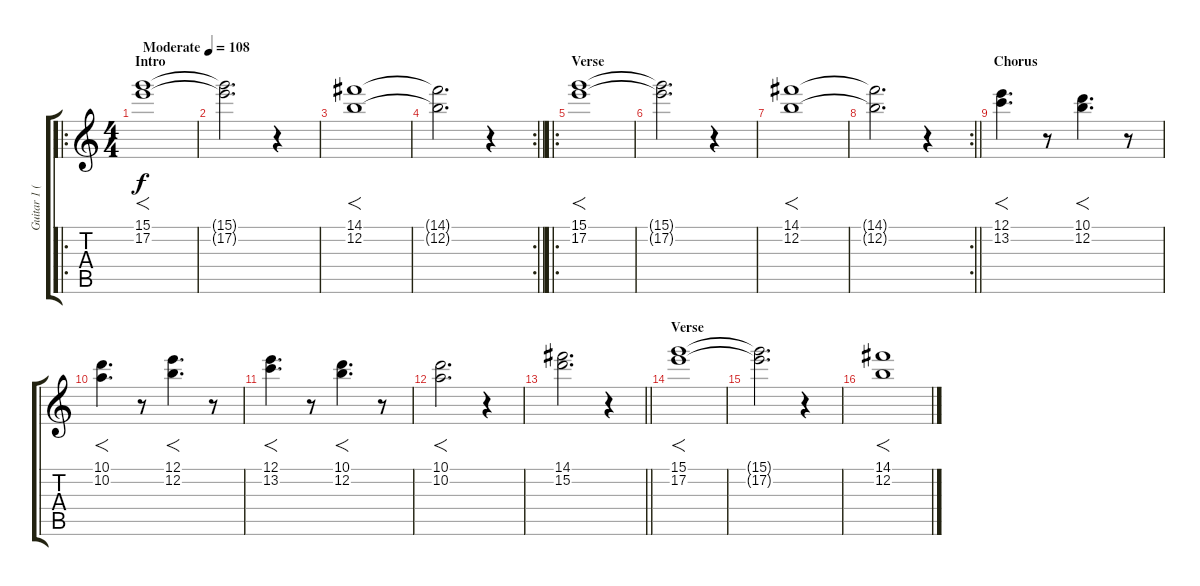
\track ("Guitar 1 (Clean)" "Guitar 1 (") {instrument electricguitarjazz}
\staff {score tabs}
\tuning (E4 B3 G3 D3 A2 E2) {hide}
\ro
\ts (4 4)
\section ("" "Intro")
\tempo (108 "Moderate")
\clef g2
\ks c
(15.1 17.2).1{f dy f instrument electricguitarjazz} |
(15.1{t} 17.2{t}).2{d} r.4 |
(14.1 12.2).1{f} |
\rc 2
\barLineRight lightlight
(14.1{t} 12.2{t}).2{d} r.4 |
\ro
\section ("" "Verse")
(15.1 17.2).1{f} |
(15.1{t} 17.2{t}).2{d} r.4 |
(14.1 12.2).1{f} |
\rc 2
\barLineRight lightlight
(14.1{t} 12.2{t}).2{d} r.4 |
\section ("" "Chorus")
(12.1 13.2).4{f d} r.8 (10.1 12.2).4{f d} r.8 |
(10.1 10.2).4{f d} r.8 (12.1 12.2).4{f d} r.8 |
(12.1 13.2).4{f d} r.8 (10.1 12.2).4{f d} r.8 |
(10.1 10.2).2{f d} r.4 |
\barLineRight lightlight
(14.1 15.2).2{d} r.4 |
\section ("" "Verse")
(15.1 17.2).1{f} |
(15.1{t} 17.2{t}).2{d} r.4 |
(14.1 12.2).1{f}
